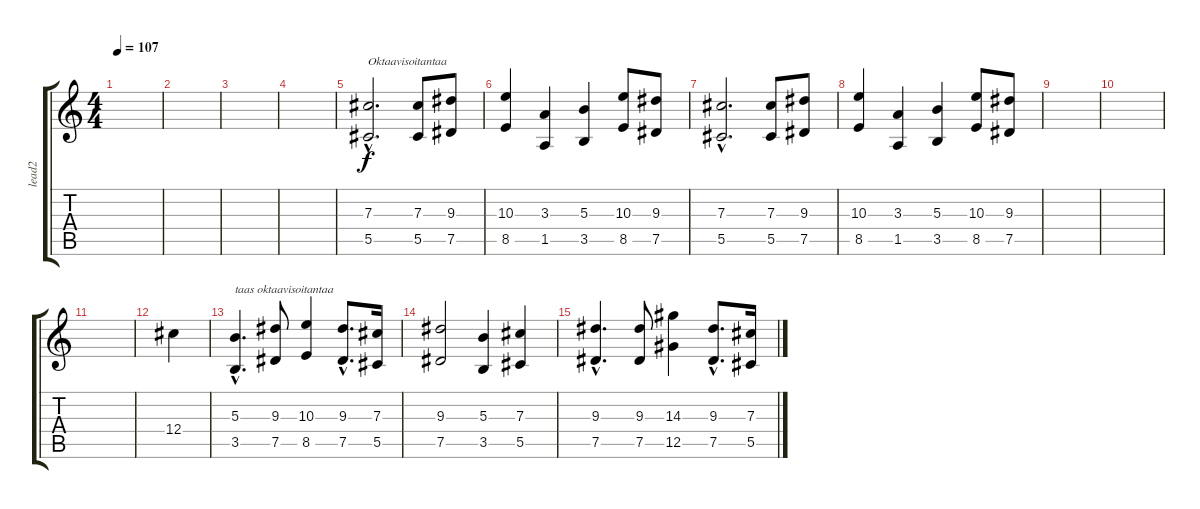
\track ("lead2" "lead2") {instrument distortionguitar}
\staff {score tabs}
\tuning (Eb4 Bb3 Gb3 Db3 Ab2 Eb2) {hide}
\ts (4 4)
\tempo 107
\clef g2
\ks c
|
|
|
|
(7.3{hac} 5.5{hac}).2{d txt "Oktaavisoitantaa"} (7.3 5.5).8 (9.3 7.5).8 |
(10.3 8.5).4 (3.3 1.5).4 (5.3 3.5).4 (10.3 8.5).8 (9.3 7.5).8 |
(7.3{hac} 5.5{hac}).2{d} (7.3 5.5).8 (9.3 7.5).8 |
(10.3 8.5).4 (3.3 1.5).4 (5.3 3.5).4 (10.3 8.5).8 (9.3 7.5).8 |
|
|
|
12.4.4 |
(5.3{hac} 3.5{hac}).4{d txt "taas oktaavisoitantaa"} (9.3 7.5).8 (10.3 8.5).4 (9.3{hac} 7.5{hac}).8{d} (7.3 5.5).16 |
(9.3 7.5).2 (5.3 3.5).4 (7.3 5.5).4 |
(9.3{hac} 7.5{hac}).4{d} (9.3 7.5).8 (14.3 12.5).4 (9.3{hac} 7.5{hac}).8{d} (7.3 5.5).16
